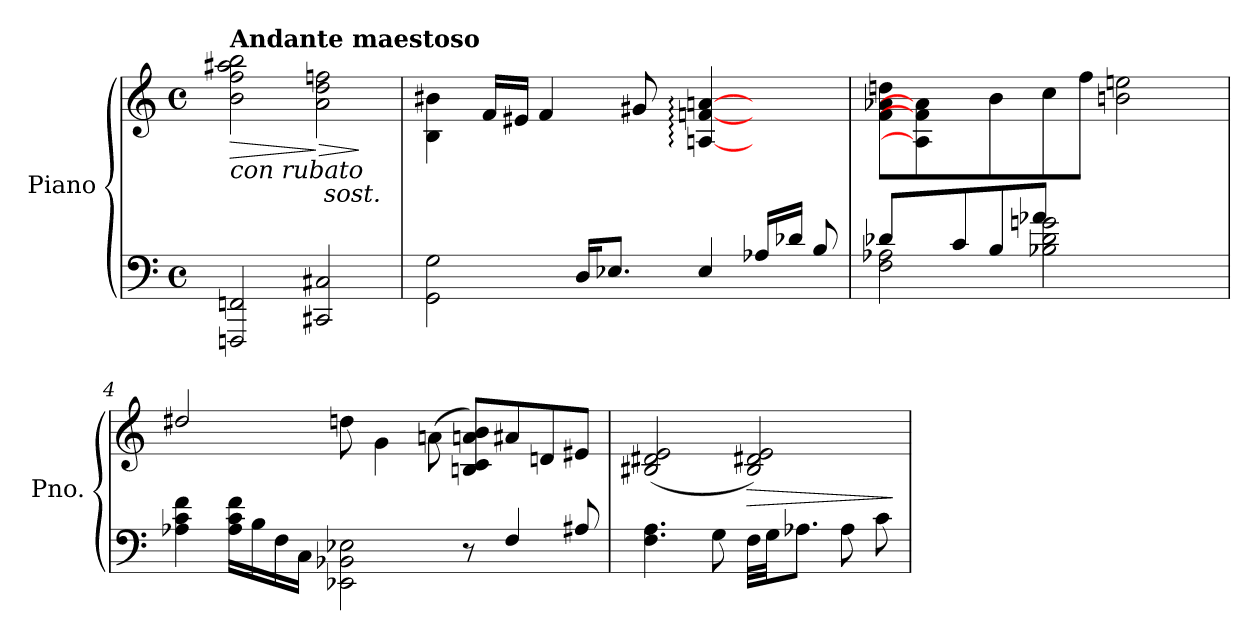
**kern	**kern	**dynam
*part1	*part1	*part1
*staff2	*staff1	*staff1/2
*I"Piano	*	*
*I'Pno.	*	*
*clefF4	*clefG2	*
*k[]	*k[]	*
*M4/4	*M4/4	*
*met(c)	*met(c)	*
*MM70	*MM70	*
=1	=1	=1
!	!LO:TX:a:B:t=Andante maestoso	!
!	!LO:TX:b:i:t=con rubato	!
!	!	!LO:HP:b
2FFFn/ 2FFn/	2b\ 2ff\ 2aa#X\ 2bb\	>
!	!LO:TX:b:i:t= sost.	!
!	!	!LO:HP:n=1:b
2CC#X/ 2C#X/	2a\ 2dd\ 2ffn\	] >
.	.	]
=2	=2	=2
2GG\ 2G\	4B\ 4b#X\	.
.	16f/LL	.
.	16e#X/JJ	.
.	4f/	.
16D/KL	.	.
8.E-X/J	.	.
.	8g#X/	.
4E-/	[4An/: [4fn/: [4an/:	.
16A-X/LL	4ryy	.
16d-X/JJ	.	.
8B/	.	.
=3	=3	=3
*^	*	*
2F\ 2A-X\	8d-X/L	8f\ 8a-X\ 8ddn\L	.
.	8ryy	4A/] 4f/] 4a/]	.
.	8c/	.	.
.	8B/	8b\	.
2B-X\ 2d-\ 2gn\	8a-X/J	8cc\	.
.	8ryy	8ff\J	.
.	4ryy	2bn\ 2een\	.
4ryy	4ryy	.	.
*v	*v	*	*
!!LO:LB:g=z
=4	=4	=4
4A-X\ 4c\ 4f\	2dd#X/	.
16A-\ 16c\ 16f\LL	.	.
16B\	.	.
16F\	.	.
16C\JJ	.	.
2EE-X\ 2BB-X\ 2E-X\	8ddn\	.
.	4g\	.
.	(>8an\	.
8r	8Bn/ 8c/ 8an/ 8b/L)	.
4F/	8a#X/	.
.	8dn/	.
8A#X/	8e#X/J	.
!!LO:LB:g=z
=5	=5	=5
4.F\ 4.A\	(<2B#X/ 2d#X/ 2e/	.
8G\	.	.
!	!	!LO:HP:b
32F\LLL	2B#/ 2d#X/ 2e/)	>
32G\JJ	.	.
8.A-X\J	.	.
8A-\	.	.
8c\	.	.
.	.	]
=	=	=
*-	*-	*-
